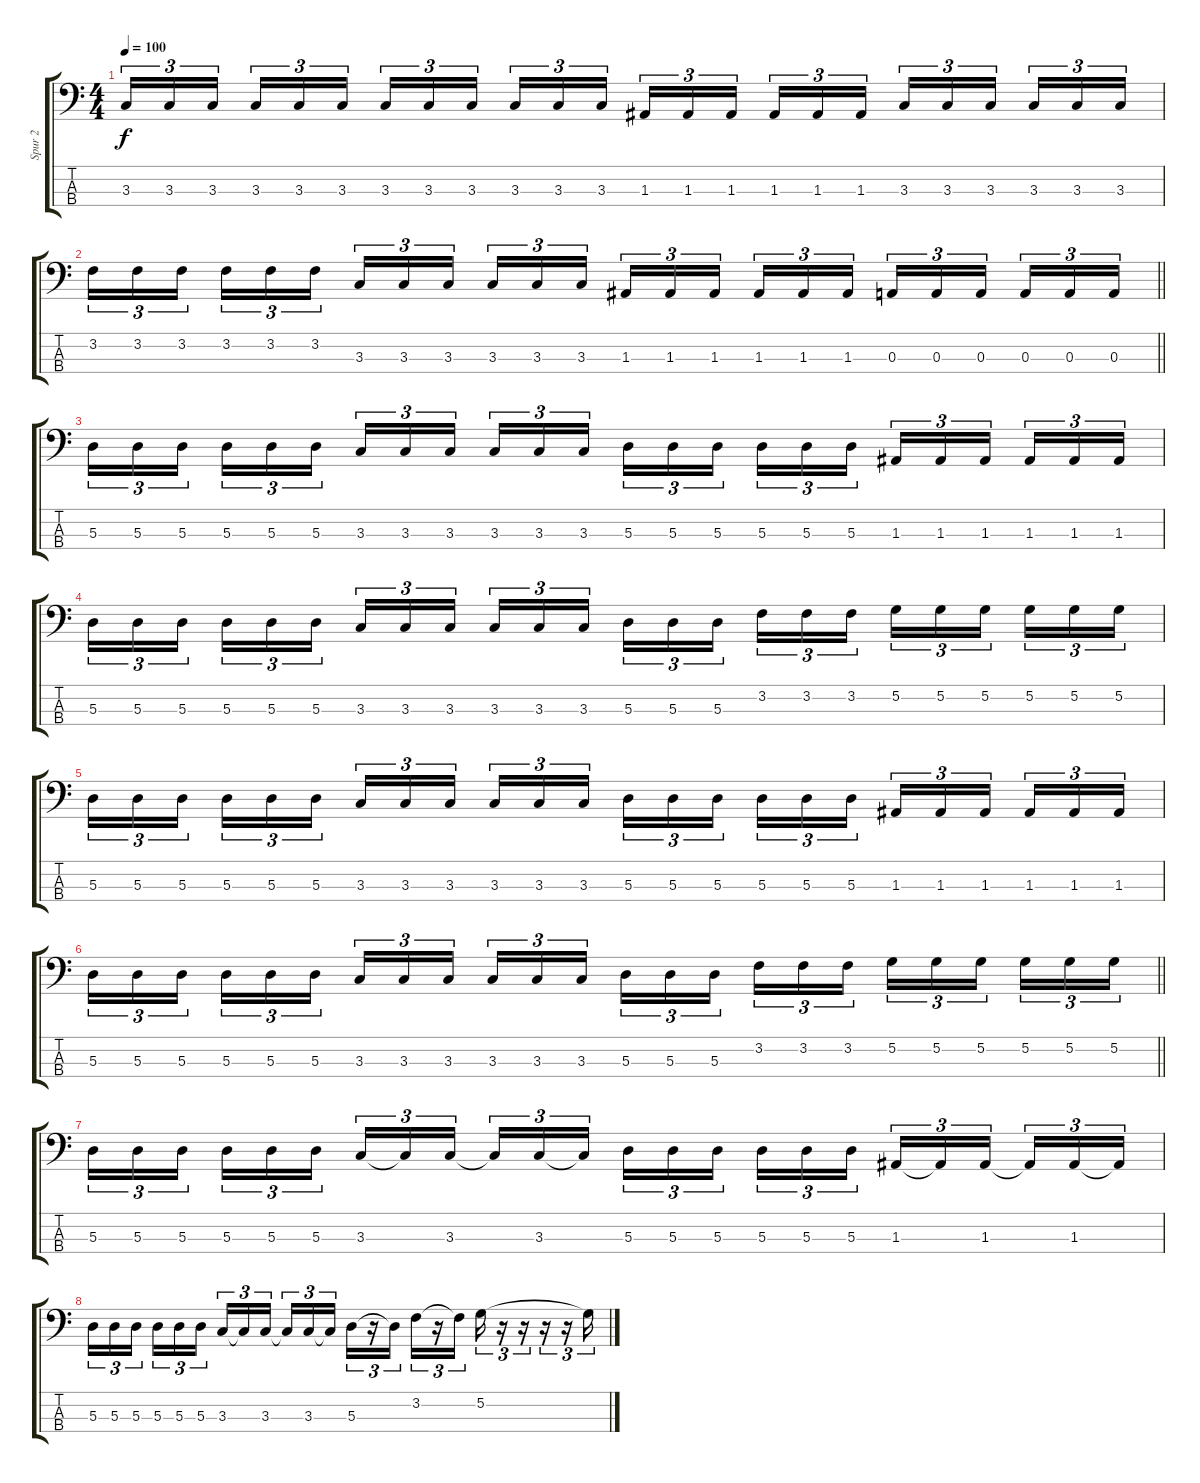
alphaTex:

\track ("Spur 2" "Spur 2") {instrument electricbassfinger}
\staff {score tabs}
\tuning (G2 D2 A1 E1) {hide}
\ts (4 4)
\tempo 100
\clef f4
\ks c
3.3.16{tu (3 2) dy f} 3.3.16{tu (3 2)} 3.3.16{tu (3 2) beam splitsecondary} 3.3.16{tu (3 2)} 3.3.16{tu (3 2)} 3.3.16{tu (3 2)} 3.3.16{tu (3 2)} 3.3.16{tu (3 2)} 3.3.16{tu (3 2) beam splitsecondary} 3.3.16{tu (3 2)} 3.3.16{tu (3 2)} 3.3.16{tu (3 2)} 1.3.16{tu (3 2)} 1.3.16{tu (3 2)} 1.3.16{tu (3 2) beam splitsecondary} 1.3.16{tu (3 2)} 1.3.16{tu (3 2)} 1.3.16{tu (3 2)} 3.3.16{tu (3 2)} 3.3.16{tu (3 2)} 3.3.16{tu (3 2) beam splitsecondary} 3.3.16{tu (3 2)} 3.3.16{tu (3 2)} 3.3.16{tu (3 2)} |
\barLineRight lightlight
3.2.16{tu (3 2)} 3.2.16{tu (3 2)} 3.2.16{tu (3 2) beam splitsecondary} 3.2.16{tu (3 2)} 3.2.16{tu (3 2)} 3.2.16{tu (3 2)} 3.3.16{tu (3 2)} 3.3.16{tu (3 2)} 3.3.16{tu (3 2) beam splitsecondary} 3.3.16{tu (3 2)} 3.3.16{tu (3 2)} 3.3.16{tu (3 2)} 1.3.16{tu (3 2)} 1.3.16{tu (3 2)} 1.3.16{tu (3 2) beam splitsecondary} 1.3.16{tu (3 2)} 1.3.16{tu (3 2)} 1.3.16{tu (3 2)} 0.3.16{tu (3 2)} 0.3.16{tu (3 2)} 0.3.16{tu (3 2) beam splitsecondary} 0.3.16{tu (3 2)} 0.3.16{tu (3 2)} 0.3.16{tu (3 2)} |
5.3.16{tu (3 2)} 5.3.16{tu (3 2)} 5.3.16{tu (3 2) beam splitsecondary} 5.3.16{tu (3 2)} 5.3.16{tu (3 2)} 5.3.16{tu (3 2)} 3.3.16{tu (3 2)} 3.3.16{tu (3 2)} 3.3.16{tu (3 2) beam splitsecondary} 3.3.16{tu (3 2)} 3.3.16{tu (3 2)} 3.3.16{tu (3 2)} 5.3.16{tu (3 2)} 5.3.16{tu (3 2)} 5.3.16{tu (3 2) beam splitsecondary} 5.3.16{tu (3 2)} 5.3.16{tu (3 2)} 5.3.16{tu (3 2)} 1.3.16{tu (3 2)} 1.3.16{tu (3 2)} 1.3.16{tu (3 2) beam splitsecondary} 1.3.16{tu (3 2)} 1.3.16{tu (3 2)} 1.3.16{tu (3 2)} |
5.3.16{tu (3 2)} 5.3.16{tu (3 2)} 5.3.16{tu (3 2) beam splitsecondary} 5.3.16{tu (3 2)} 5.3.16{tu (3 2)} 5.3.16{tu (3 2)} 3.3.16{tu (3 2)} 3.3.16{tu (3 2)} 3.3.16{tu (3 2) beam splitsecondary} 3.3.16{tu (3 2)} 3.3.16{tu (3 2)} 3.3.16{tu (3 2)} 5.3.16{tu (3 2)} 5.3.16{tu (3 2)} 5.3.16{tu (3 2) beam splitsecondary} 3.2.16{tu (3 2)} 3.2.16{tu (3 2)} 3.2.16{tu (3 2)} 5.2.16{tu (3 2)} 5.2.16{tu (3 2)} 5.2.16{tu (3 2) beam splitsecondary} 5.2.16{tu (3 2)} 5.2.16{tu (3 2)} 5.2.16{tu (3 2)} |
5.3.16{tu (3 2)} 5.3.16{tu (3 2)} 5.3.16{tu (3 2) beam splitsecondary} 5.3.16{tu (3 2)} 5.3.16{tu (3 2)} 5.3.16{tu (3 2)} 3.3.16{tu (3 2)} 3.3.16{tu (3 2)} 3.3.16{tu (3 2) beam splitsecondary} 3.3.16{tu (3 2)} 3.3.16{tu (3 2)} 3.3.16{tu (3 2)} 5.3.16{tu (3 2)} 5.3.16{tu (3 2)} 5.3.16{tu (3 2) beam splitsecondary} 5.3.16{tu (3 2)} 5.3.16{tu (3 2)} 5.3.16{tu (3 2)} 1.3.16{tu (3 2)} 1.3.16{tu (3 2)} 1.3.16{tu (3 2) beam splitsecondary} 1.3.16{tu (3 2)} 1.3.16{tu (3 2)} 1.3.16{tu (3 2)} |
\barLineRight lightlight
5.3.16{tu (3 2)} 5.3.16{tu (3 2)} 5.3.16{tu (3 2) beam splitsecondary} 5.3.16{tu (3 2)} 5.3.16{tu (3 2)} 5.3.16{tu (3 2)} 3.3.16{tu (3 2)} 3.3.16{tu (3 2)} 3.3.16{tu (3 2) beam splitsecondary} 3.3.16{tu (3 2)} 3.3.16{tu (3 2)} 3.3.16{tu (3 2)} 5.3.16{tu (3 2)} 5.3.16{tu (3 2)} 5.3.16{tu (3 2) beam splitsecondary} 3.2.16{tu (3 2)} 3.2.16{tu (3 2)} 3.2.16{tu (3 2)} 5.2.16{tu (3 2)} 5.2.16{tu (3 2)} 5.2.16{tu (3 2) beam splitsecondary} 5.2.16{tu (3 2)} 5.2.16{tu (3 2)} 5.2.16{tu (3 2)} |
5.3.16{tu (3 2)} 5.3.16{tu (3 2)} 5.3.16{tu (3 2) beam splitsecondary} 5.3.16{tu (3 2)} 5.3.16{tu (3 2)} 5.3.16{tu (3 2)} 3.3.16{tu (3 2)} 3.3{t}.16{tu (3 2)} 3.3.16{tu (3 2) beam splitsecondary} 3.3{t}.16{tu (3 2)} 3.3.16{tu (3 2)} 3.3{t}.16{tu (3 2)} 5.3.16{tu (3 2)} 5.3.16{tu (3 2)} 5.3.16{tu (3 2) beam splitsecondary} 5.3.16{tu (3 2)} 5.3.16{tu (3 2)} 5.3.16{tu (3 2)} 1.3.16{tu (3 2)} 1.3{t}.16{tu (3 2)} 1.3.16{tu (3 2) beam splitsecondary} 1.3{t}.16{tu (3 2)} 1.3.16{tu (3 2)} 1.3{t}.16{tu (3 2)} |
5.3.16{tu (3 2)} 5.3.16{tu (3 2)} 5.3.16{tu (3 2) beam splitsecondary} 5.3.16{tu (3 2)} 5.3.16{tu (3 2)} 5.3.16{tu (3 2)} 3.3.16{tu (3 2)} 3.3{t}.16{tu (3 2)} 3.3.16{tu (3 2) beam splitsecondary} 3.3{t}.16{tu (3 2)} 3.3.16{tu (3 2)} 3.3{t}.16{tu (3 2)} 5.3.16{tu (3 2)} r.16{tu (3 2)} 5.3{t}.16{tu (3 2)} 3.2.16{tu (3 2)} r.16{tu (3 2)} 3.2{t}.16{tu (3 2)} 5.2.16{tu (3 2)} r.16{tu (3 2)} r.16{tu (3 2)} r.16{tu (3 2)} r.16{tu (3 2)} 5.2{t}.16{tu (3 2)}
